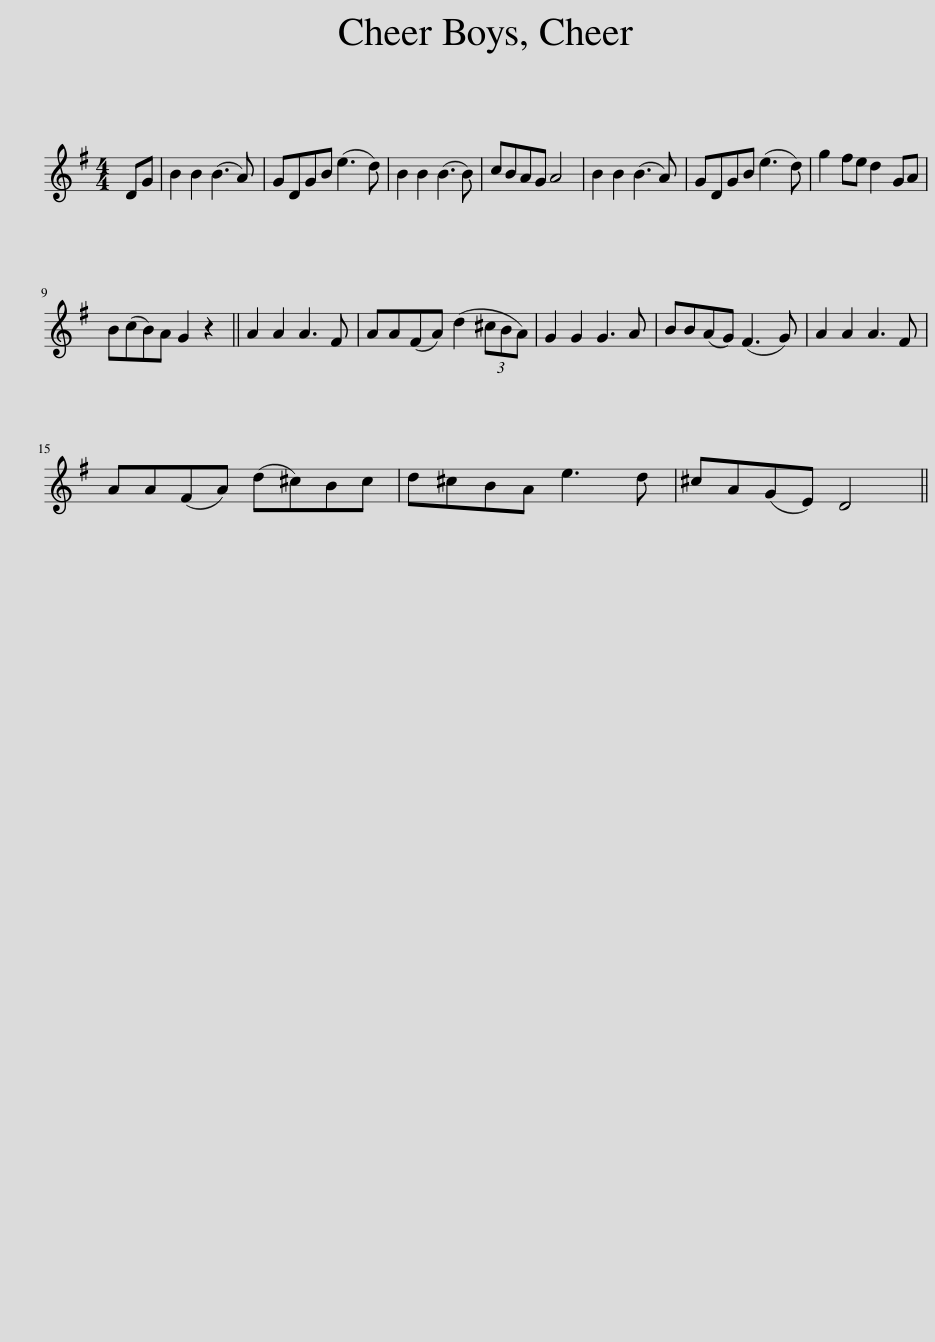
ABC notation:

X:1
L:1/8
M:4/4
I:linebreak $
K:G
V:1 treble
V:1
 DG | B2 B2 (B3 A) | GDGB (e3 d) | B2 B2 (B3 B) | cBAG A4 | %5
 B2 B2 (B3 A) | GDGB (e3 d) | g2 fe d2 GA |$ B(cB)A G2 z2 || A2 A2 A3 F | %10
 AA(FA) (d2 (3^cBA) | G2 G2 G3 A | BB(AG) (F3 G) | A2 A2 A3 F |$ AA(FA) (d^c)Bc | %15
 d^cBA e3 d | ^cA(GE) D4 || %17
